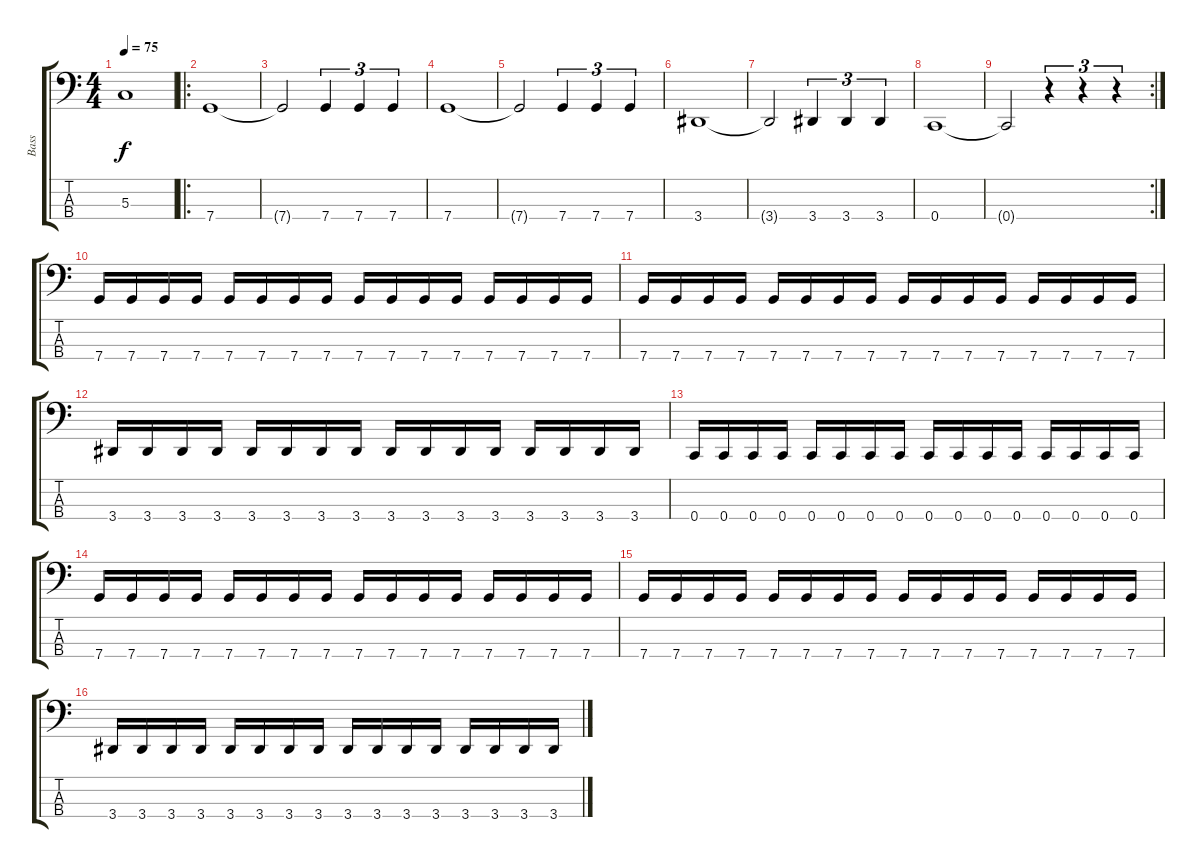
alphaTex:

\track ("Bass" "Bass") {instrument electricbassfinger}
\staff {score tabs}
\tuning (F2 C2 G1 C1) {hide}
\ts (4 4)
\tempo 75
\clef f4
\ks c
5.3{t}.1{dy f} |
\ro
7.4.1 |
7.4{t}.2 7.4.4{tu (3 2)} 7.4.4{tu (3 2)} 7.4.4{tu (3 2)} |
7.4.1 |
7.4{t}.2 7.4.4{tu (3 2)} 7.4.4{tu (3 2)} 7.4.4{tu (3 2)} |
3.4.1 |
3.4{t}.2 3.4.4{tu (3 2)} 3.4.4{tu (3 2)} 3.4.4{tu (3 2)} |
0.4.1 |
\rc 2
0.4{t}.2 r.4{tu (3 2)} r.4{tu (3 2)} r.4{tu (3 2)} |
\section ("" "")
7.4.16 7.4.16 7.4.16 7.4.16 7.4.16 7.4.16 7.4.16 7.4.16 7.4.16 7.4.16 7.4.16 7.4.16 7.4.16 7.4.16 7.4.16 7.4.16 |
7.4.16 7.4.16 7.4.16 7.4.16 7.4.16 7.4.16 7.4.16 7.4.16 7.4.16 7.4.16 7.4.16 7.4.16 7.4.16 7.4.16 7.4.16 7.4.16 |
3.4.16 3.4.16 3.4.16 3.4.16 3.4.16 3.4.16 3.4.16 3.4.16 3.4.16 3.4.16 3.4.16 3.4.16 3.4.16 3.4.16 3.4.16 3.4.16 |
0.4.16 0.4.16 0.4.16 0.4.16 0.4.16 0.4.16 0.4.16 0.4.16 0.4.16 0.4.16 0.4.16 0.4.16 0.4.16 0.4.16 0.4.16 0.4.16 |
7.4.16 7.4.16 7.4.16 7.4.16 7.4.16 7.4.16 7.4.16 7.4.16 7.4.16 7.4.16 7.4.16 7.4.16 7.4.16 7.4.16 7.4.16 7.4.16 |
7.4.16 7.4.16 7.4.16 7.4.16 7.4.16 7.4.16 7.4.16 7.4.16 7.4.16 7.4.16 7.4.16 7.4.16 7.4.16 7.4.16 7.4.16 7.4.16 |
3.4.16 3.4.16 3.4.16 3.4.16 3.4.16 3.4.16 3.4.16 3.4.16 3.4.16 3.4.16 3.4.16 3.4.16 3.4.16 3.4.16 3.4.16 3.4.16
